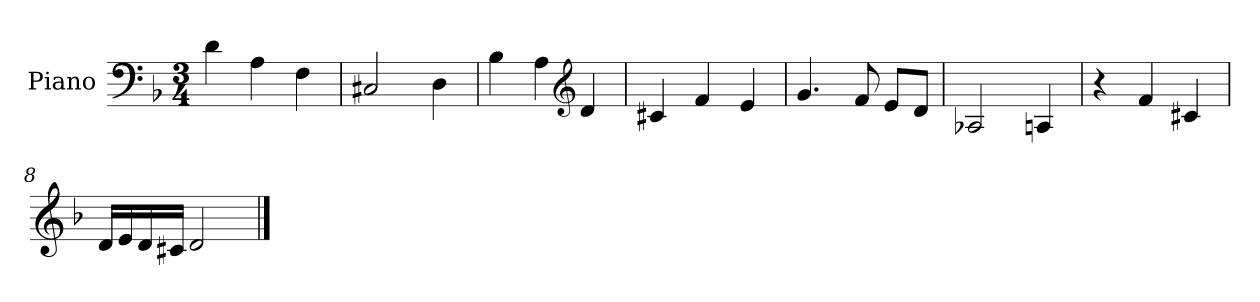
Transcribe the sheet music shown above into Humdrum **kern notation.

**kern
*part1
*staff1
*I"Piano
*I'Pno.
*clefF4
*k[b-]
*M3/4
*MM120
=1
4d\
4A\
4F\
=2
2C#X/
4D\
=3
4B-\
4A\
*clefG2
4d/
=4
4c#X/
4f/
4e/
=5
4.g/
8f/
8e/L
8d/J
=6
2A-X/
4An/
=7
4r
4f/
4c#X/
=8
16d/LL
16e/
16d/
16c#X/JJ
2d/
==
*-
